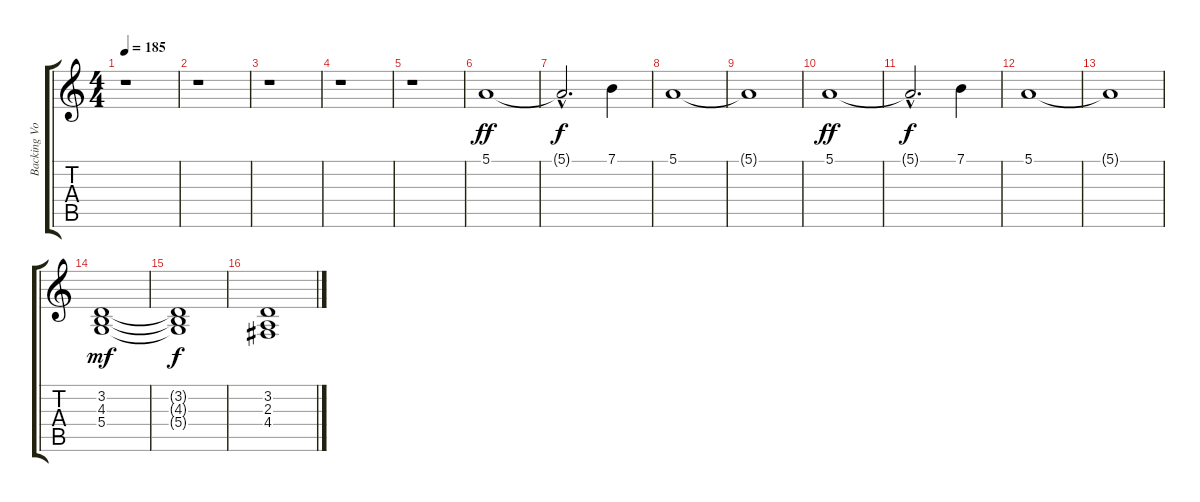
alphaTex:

\track ("Backing Vocals" "Backing Vo") {instrument choiraahs}
\staff {score tabs}
\tuning (E4 B3 G3 D3 A2 E2) {hide}
\ts (4 4)
\tempo 185
\clef g2
\ks c
r.1{dy f} |
r.1 |
r.1 |
r.1 |
r.1 |
5.1.1{dy ff volume 16 instrument choiraahs} |
5.1{hac t}.2{d dy f} 7.1.4 |
5.1.1 |
5.1{t}.1 |
5.1.1{dy ff} |
5.1{hac t}.2{d dy f} 7.1.4 |
5.1.1 |
5.1{t}.1 |
(3.2 4.3 5.4).1{dy mf} |
(3.2{t} 4.3{t} 5.4{t}).1{dy f} |
(3.2 2.3 4.4).1
